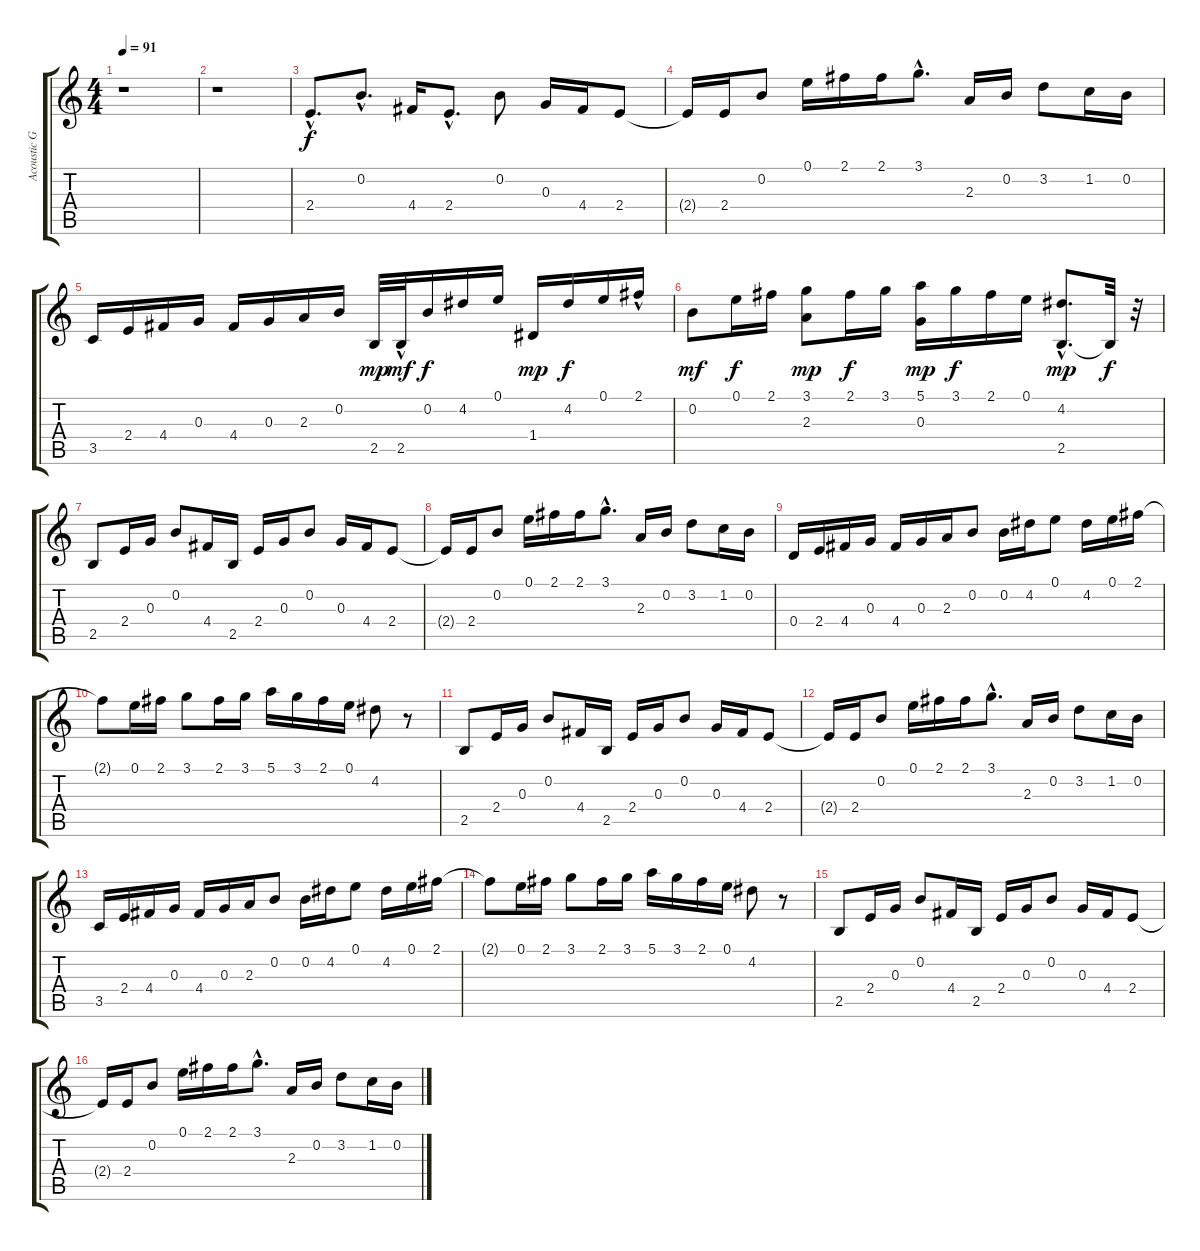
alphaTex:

\track ("Acoustic Guitar" "Acoustic G") {instrument acousticguitarsteel}
\staff {score tabs}
\tuning (E4 B3 G3 D3 A2 E2) {hide}
\ts (4 4)
\tempo 91
\clef g2
\ks c
r.1{dy f} |
r.1 |
2.4{hac}.8{d} 0.2{hac}.8{d} 4.4.16 2.4{hac}.8{d} 0.2.8 0.3.16 4.4.16 2.4.8 |
2.4{t}.16 2.4.16 0.2.8 0.1.16 2.1.16 2.1.16 3.1{hac}.8{d} 2.3.16 0.2.16 3.2.8 1.2.16 0.2.16 |
3.5.16 2.4.16 4.4.16 0.3.16 4.4.16 0.3.16 2.3.16 0.2.16 2.5.32{dy mp} 2.5{hac}.32{dy mf} 0.2.16{dy f} 4.2.16 0.1.16 1.4.16{dy mp} 4.2.16{dy f} 0.1.16 2.1{hac}.16 |
0.2.8{dy mf} 0.1.16{dy f} 2.1.16 (3.1 2.3).8{dy mp} 2.1.16{dy f} 3.1.16 (5.1 0.3).16{dy mp} 3.1.16{dy f} 2.1.16 0.1.16 (4.2 2.5{hac}).8{d dy mp} 2.5{t}.32{dy f} r.32 |
2.5.8 2.4.16 0.3.16 0.2.8 4.4.16 2.5.16 2.4.16 0.3.16 0.2.8 0.3.16 4.4.16 2.4.8 |
2.4{t}.16 2.4.16 0.2.8 0.1.16 2.1.16 2.1.16 3.1{hac}.8{d} 2.3.16 0.2.16 3.2.8 1.2.16 0.2.16 |
0.4.16 2.4.16 4.4.16 0.3.16 4.4.16 0.3.16 2.3.16 0.2.8 0.2.16 4.2.16 0.1.8 4.2.16 0.1.16 2.1.16 |
2.1{t}.8 0.1.16 2.1.16 3.1.8 2.1.16 3.1.16 5.1.16 3.1.16 2.1.16 0.1.16 4.2.8 r.8 |
2.5.8 2.4.16 0.3.16 0.2.8 4.4.16 2.5.16 2.4.16 0.3.16 0.2.8 0.3.16 4.4.16 2.4.8 |
2.4{t}.16 2.4.16 0.2.8 0.1.16 2.1.16 2.1.16 3.1{hac}.8{d} 2.3.16 0.2.16 3.2.8 1.2.16 0.2.16 |
3.5.16 2.4.16 4.4.16 0.3.16 4.4.16 0.3.16 2.3.16 0.2.8 0.2.16 4.2.16 0.1.8 4.2.16 0.1.16 2.1.16 |
2.1{t}.8 0.1.16 2.1.16 3.1.8 2.1.16 3.1.16 5.1.16 3.1.16 2.1.16 0.1.16 4.2.8 r.8 |
2.5.8 2.4.16 0.3.16 0.2.8 4.4.16 2.5.16 2.4.16 0.3.16 0.2.8 0.3.16 4.4.16 2.4.8 |
2.4{t}.16 2.4.16 0.2.8 0.1.16 2.1.16 2.1.16 3.1{hac}.8{d} 2.3.16 0.2.16 3.2.8 1.2.16 0.2.16
